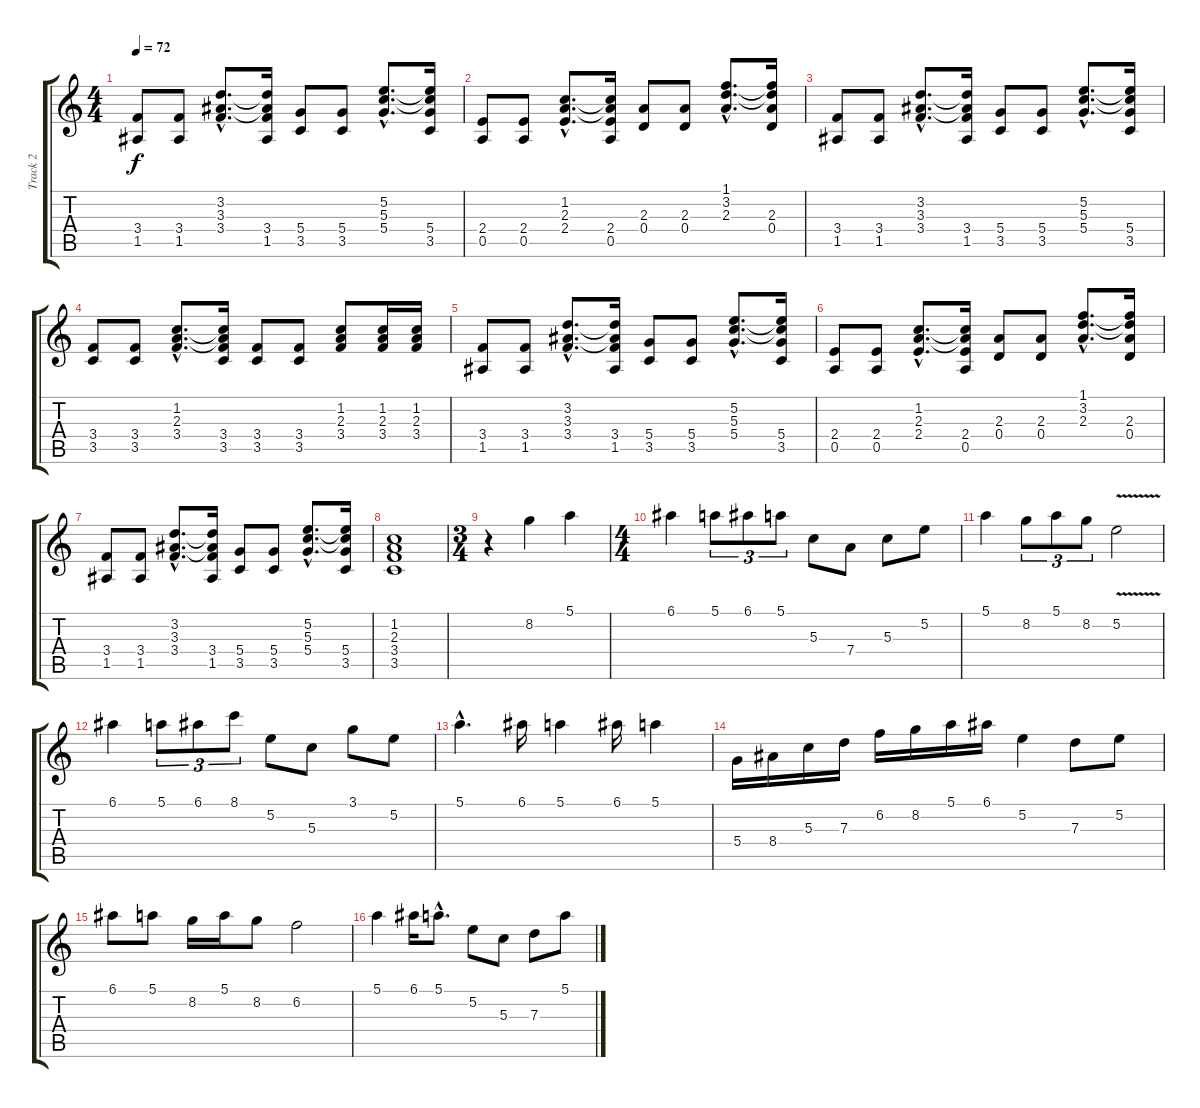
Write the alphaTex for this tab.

\track ("Track 2" "Track 2") {instrument electricguitarclean}
\staff {score tabs}
\tuning (E4 B3 G3 D3 A2 E2) {hide}
\ts (4 4)
\tempo 72
\clef g2
\ks c
(3.4 1.5).8{dy f} (3.4 1.5).8 (3.2{hac} 3.3{hac} 3.4{hac}).8{d} (3.2{t} 3.3{t} 3.4 1.5).16 (5.4 3.5).8 (5.4 3.5).8 (5.2{hac} 5.3{hac} 5.4{hac}).8{d} (5.2{t} 5.3{t} 5.4 3.5).16 |
(2.4 0.5).8 (2.4 0.5).8 (1.2{hac} 2.3{hac} 2.4{hac}).8{d} (1.2{t} 2.3{t} 2.4 0.5).16 (2.3 0.4).8 (2.3 0.4).8 (1.1{hac} 3.2{hac} 2.3{hac}).8{d} (1.1{t} 3.2{t} 2.3 0.4).16 |
(3.4 1.5).8 (3.4 1.5).8 (3.2{hac} 3.3{hac} 3.4{hac}).8{d} (3.2{t} 3.3{t} 3.4 1.5).16 (5.4 3.5).8 (5.4 3.5).8 (5.2{hac} 5.3{hac} 5.4{hac}).8{d} (5.2{t} 5.3{t} 5.4 3.5).16 |
(3.4 3.5).8 (3.4 3.5).8 (1.2{hac} 2.3{hac} 3.4{hac}).8{d} (1.2{t} 2.3{t} 3.4 3.5).16 (3.4 3.5).8 (3.4 3.5).8 (1.2 2.3 3.4).8 (1.2 2.3 3.4).16 (1.2 2.3 3.4).16 |
(3.4 1.5).8 (3.4 1.5).8 (3.2{hac} 3.3{hac} 3.4{hac}).8{d} (3.2{t} 3.3{t} 3.4 1.5).16 (5.4 3.5).8 (5.4 3.5).8 (5.2{hac} 5.3{hac} 5.4{hac}).8{d} (5.2{t} 5.3{t} 5.4 3.5).16 |
(2.4 0.5).8 (2.4 0.5).8 (1.2{hac} 2.3{hac} 2.4{hac}).8{d} (1.2{t} 2.3{t} 2.4 0.5).16 (2.3 0.4).8 (2.3 0.4).8 (1.1{hac} 3.2{hac} 2.3{hac}).8{d} (1.1{t} 3.2{t} 2.3 0.4).16 |
(3.4 1.5).8 (3.4 1.5).8 (3.2{hac} 3.3{hac} 3.4{hac}).8{d} (3.2{t} 3.3{t} 3.4 1.5).16 (5.4 3.5).8 (5.4 3.5).8 (5.2{hac} 5.3{hac} 5.4{hac}).8{d} (5.2{t} 5.3{t} 5.4 3.5).16 |
(1.2 2.3 3.4 3.5).1 |
\ts (3 4)
r.4 8.2.4 5.1.4 |
\ts (4 4)
6.1.4 5.1.8{tu (3 2)} 6.1.8{tu (3 2)} 5.1.8{tu (3 2)} 5.3.8 7.4.8 5.3.8 5.2.8 |
5.1.4 8.2.8{tu (3 2)} 5.1.8{tu (3 2)} 8.2.8{tu (3 2)} 5.2{v}.2 |
6.1.4 5.1.8{tu (3 2)} 6.1.8{tu (3 2)} 8.1.8{tu (3 2)} 5.2.8 5.3.8 3.1.8 5.2.8 |
5.1{hac}.4{d} 6.1.16 5.1.4 6.1.16 5.1.4 |
5.4.16 8.4.16 5.3.16 7.3.16 6.2.16 8.2.16 5.1.16 6.1.16 5.2.4 7.3.8 5.2.8 |
6.1.8 5.1.8 8.2.16 5.1.16 8.2.8 6.2.2 |
5.1.4 6.1.16 5.1{hac}.8{d} 5.2.8 5.3.8 7.3.8 5.1.8
